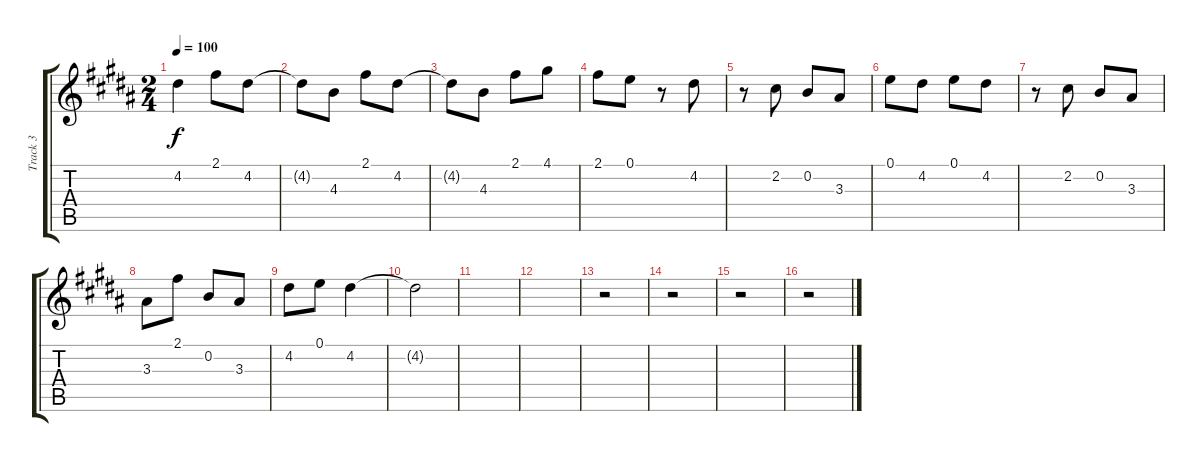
\track ("Track 3" "Track 3") {instrument acousticguitarnylon}
\staff {score tabs}
\tuning (E4 B3 G3 D3 A2 E2) {hide}
\ts (2 4)
\tempo 100
\clef g2
\ks b
4.2{t}.4{dy f} 2.1.8 4.2.8 |
4.2{t}.8 4.3.8 2.1.8 4.2.8 |
4.2{t}.8 4.3.8 2.1.8 4.1.8 |
2.1.8 0.1.8 r.8 4.2.8 |
r.8 2.2.8 0.2.8 3.3.8 |
0.1.8 4.2.8 0.1.8 4.2.8 |
r.8 2.2.8 0.2.8 3.3.8 |
3.3.8 2.1.8 0.2.8 3.3.8 |
4.2.8 0.1.8 4.2.4 |
4.2{t}.2 |
|
|
r.2 |
r.2 |
r.2 |
r.2
